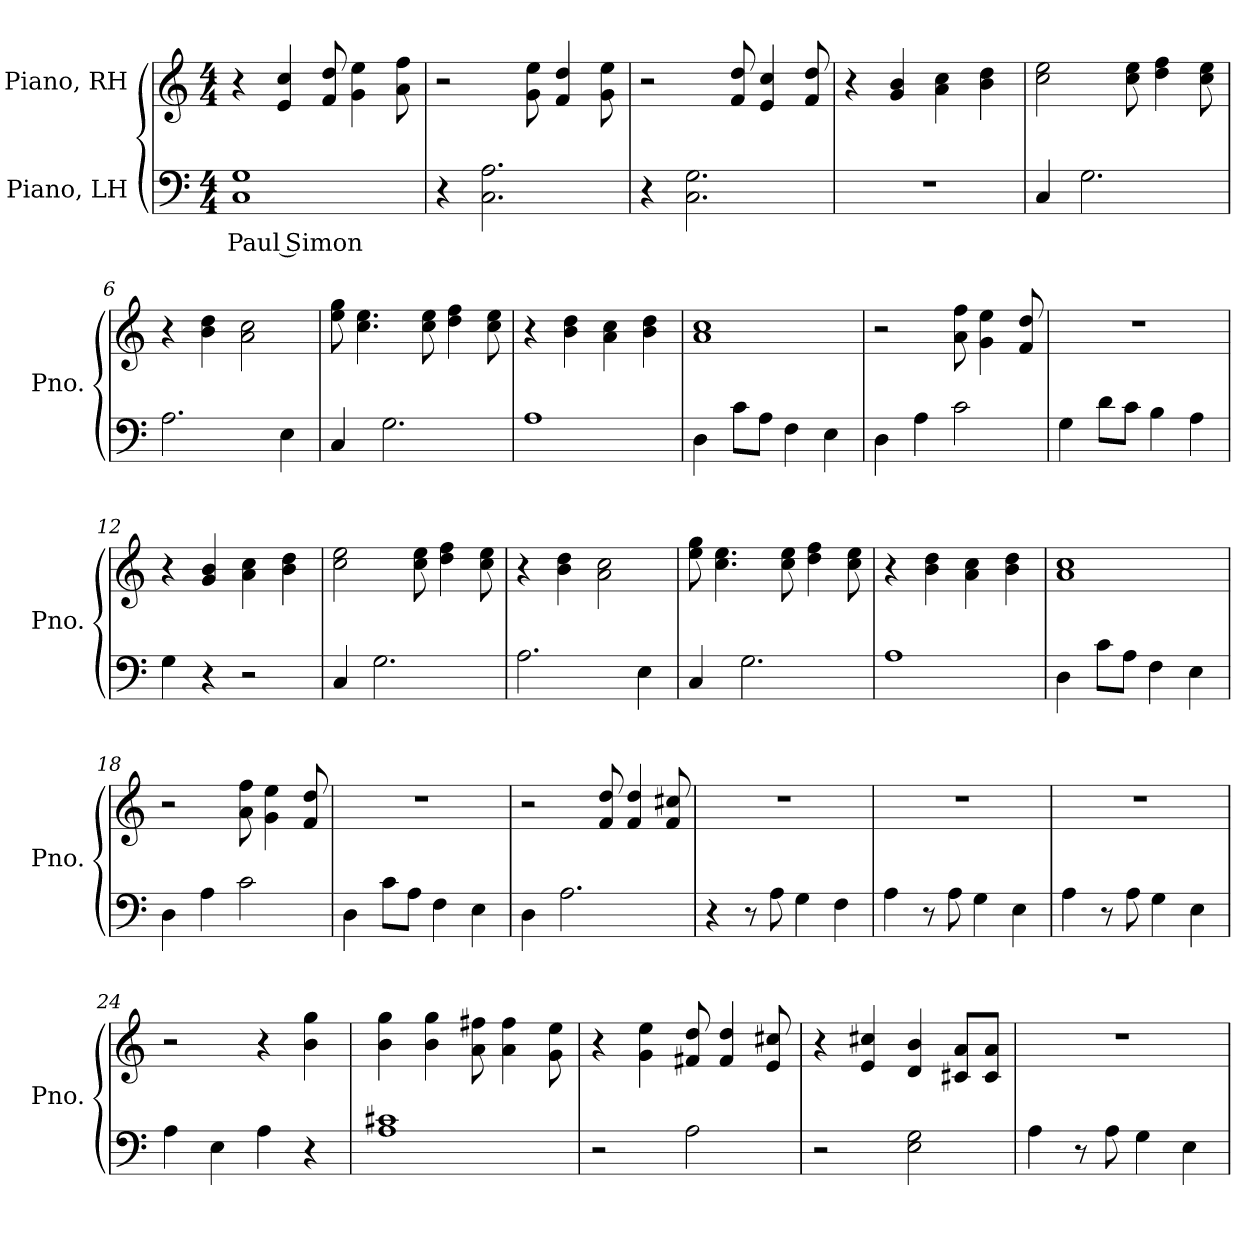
**kern	**text	**kern
*part2	*part2	*part1
*staff2	*staff2	*staff1
*I"Piano, LH	*	*I"Piano, RH
*I'Pno.	*	*I'Pno.
*clefF4	*	*clefG2
*k[]	*	*k[]
*M4/4	*	*M4/4
*MM120	*	*MM120
=1	=1	=1
!	!LO:LY:b	!
1C 1G	Paul Simon	4r
.	.	4e/ 4cc/
.	.	8f/ 8dd/
.	.	4g\ 4ee\
.	.	8a\ 8ff\
=2	=2	=2
4r	.	2r
2.C\ 2.A\	.	.
.	.	8g\ 8ee\
.	.	4f/ 4dd/
.	.	8g\ 8ee\
=3	=3	=3
4r	.	2r
2.C\ 2.G\	.	.
.	.	8f/ 8dd/
.	.	4e/ 4cc/
.	.	8f/ 8dd/
=4	=4	=4
1r	.	4r
.	.	4g/ 4b/
.	.	4a\ 4cc\
.	.	4b\ 4dd\
=5	=5	=5
4C/	.	2cc\ 2ee\
2.G\	.	.
.	.	8cc\ 8ee\
.	.	4dd\ 4ff\
.	.	8cc\ 8ee\
=6	=6	=6
2.A\	.	4r
.	.	4b\ 4dd\
.	.	2a\ 2cc\
4E\	.	.
=7	=7	=7
4C/	.	8ee\ 8gg\
.	.	4.cc\ 4.ee\
2.G\	.	.
.	.	8cc\ 8ee\
.	.	4dd\ 4ff\
.	.	8cc\ 8ee\
!!LO:LB:g=z
=8	=8	=8
1A	.	4r
.	.	4b\ 4dd\
.	.	4a\ 4cc\
.	.	4b\ 4dd\
=9	=9	=9
4D\	.	1a 1cc
8c\L	.	.
8A\J	.	.
4F\	.	.
4E\	.	.
=10	=10	=10
4D\	.	2r
4A\	.	.
2c\	.	8a\ 8ff\
.	.	4g\ 4ee\
.	.	8f/ 8dd/
=11	=11	=11
4G\	.	1r
8d\L	.	.
8c\J	.	.
4B\	.	.
4A\	.	.
=12	=12	=12
4G\	.	4r
4r	.	4g/ 4b/
2r	.	4a\ 4cc\
.	.	4b\ 4dd\
=13	=13	=13
4C/	.	2cc\ 2ee\
2.G\	.	.
.	.	8cc\ 8ee\
.	.	4dd\ 4ff\
.	.	8cc\ 8ee\
=14	=14	=14
2.A\	.	4r
.	.	4b\ 4dd\
.	.	2a\ 2cc\
4E\	.	.
=15	=15	=15
4C/	.	8ee\ 8gg\
.	.	4.cc\ 4.ee\
2.G\	.	.
.	.	8cc\ 8ee\
.	.	4dd\ 4ff\
.	.	8cc\ 8ee\
!!LO:LB:g=z
=16	=16	=16
1A	.	4r
.	.	4b\ 4dd\
.	.	4a\ 4cc\
.	.	4b\ 4dd\
=17	=17	=17
4D\	.	1a 1cc
8c\L	.	.
8A\J	.	.
4F\	.	.
4E\	.	.
=18	=18	=18
4D\	.	2r
4A\	.	.
2c\	.	8a\ 8ff\
.	.	4g\ 4ee\
.	.	8f/ 8dd/
=19	=19	=19
4D\	.	1r
8c\L	.	.
8A\J	.	.
4F\	.	.
4E\	.	.
=20	=20	=20
4D\	.	2r
2.A\	.	.
.	.	8f/ 8dd/
.	.	4f/ 4dd/
.	.	8f/ 8cc#X/
=21	=21	=21
4r	.	1r
8r	.	.
8A\	.	.
4G\	.	.
4F\	.	.
=22	=22	=22
4A\	.	1r
8r	.	.
8A\	.	.
4G\	.	.
4E\	.	.
!!LO:LB:g=z
=23	=23	=23
4A\	.	1r
8r	.	.
8A\	.	.
4G\	.	.
4E\	.	.
=24	=24	=24
4A\	.	2r
4E\	.	.
4A\	.	4r
4r	.	4b\ 4gg\
=25	=25	=25
1A 1c#X	.	4b\ 4gg\
.	.	4b\ 4gg\
.	.	8a\ 8ff#X\
.	.	4a\ 4ff#\
.	.	8g\ 8ee\
=26	=26	=26
2r	.	4r
.	.	4g\ 4ee\
2A\	.	8f#X/ 8dd/
.	.	4f#/ 4dd/
.	.	8e/ 8cc#X/
=27	=27	=27
2r	.	4r
.	.	4e/ 4cc#X/
2E\ 2G\	.	4d/ 4b/
.	.	8c#X/ 8a/L
.	.	8c#/ 8a/J
=28	=28	=28
4A\	.	1r
8r	.	.
8A\	.	.
4G\	.	.
4E\	.	.
=	=	=
*-	*-	*-
